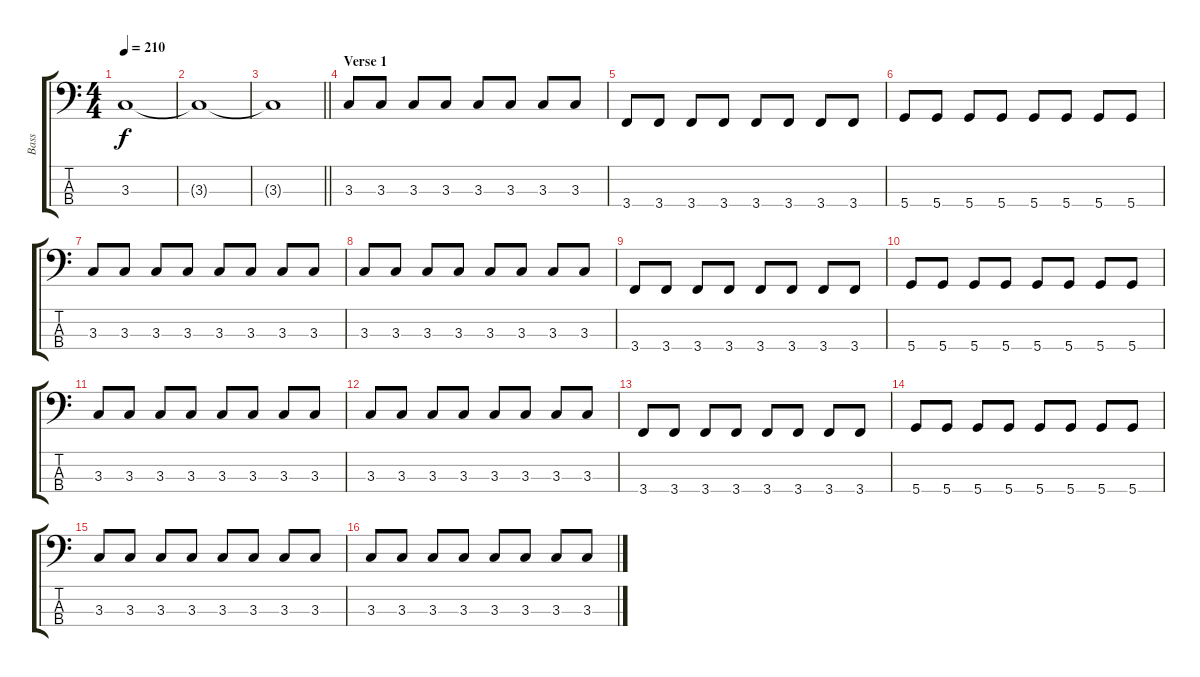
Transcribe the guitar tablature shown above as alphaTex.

\track ("Bass" "Bass") {instrument electricbassfinger}
\staff {score tabs}
\tuning (G2 D2 A1 D1) {hide}
\ts (4 4)
\tempo 210
\clef f4
\ks c
3.3{t}.1{dy f} |
3.3{t}.1 |
\barLineRight lightlight
3.3{t}.1 |
\section ("" "Verse 1")
3.3.8 3.3.8 3.3.8 3.3.8 3.3.8 3.3.8 3.3.8 3.3.8 |
3.4.8 3.4.8 3.4.8 3.4.8 3.4.8 3.4.8 3.4.8 3.4.8 |
5.4.8 5.4.8 5.4.8 5.4.8 5.4.8 5.4.8 5.4.8 5.4.8 |
3.3.8 3.3.8 3.3.8 3.3.8 3.3.8 3.3.8 3.3.8 3.3.8 |
3.3.8 3.3.8 3.3.8 3.3.8 3.3.8 3.3.8 3.3.8 3.3.8 |
3.4.8 3.4.8 3.4.8 3.4.8 3.4.8 3.4.8 3.4.8 3.4.8 |
5.4.8 5.4.8 5.4.8 5.4.8 5.4.8 5.4.8 5.4.8 5.4.8 |
3.3.8 3.3.8 3.3.8 3.3.8 3.3.8 3.3.8 3.3.8 3.3.8 |
3.3.8 3.3.8 3.3.8 3.3.8 3.3.8 3.3.8 3.3.8 3.3.8 |
3.4.8 3.4.8 3.4.8 3.4.8 3.4.8 3.4.8 3.4.8 3.4.8 |
5.4.8 5.4.8 5.4.8 5.4.8 5.4.8 5.4.8 5.4.8 5.4.8 |
3.3.8 3.3.8 3.3.8 3.3.8 3.3.8 3.3.8 3.3.8 3.3.8 |
3.3.8 3.3.8 3.3.8 3.3.8 3.3.8 3.3.8 3.3.8 3.3.8
